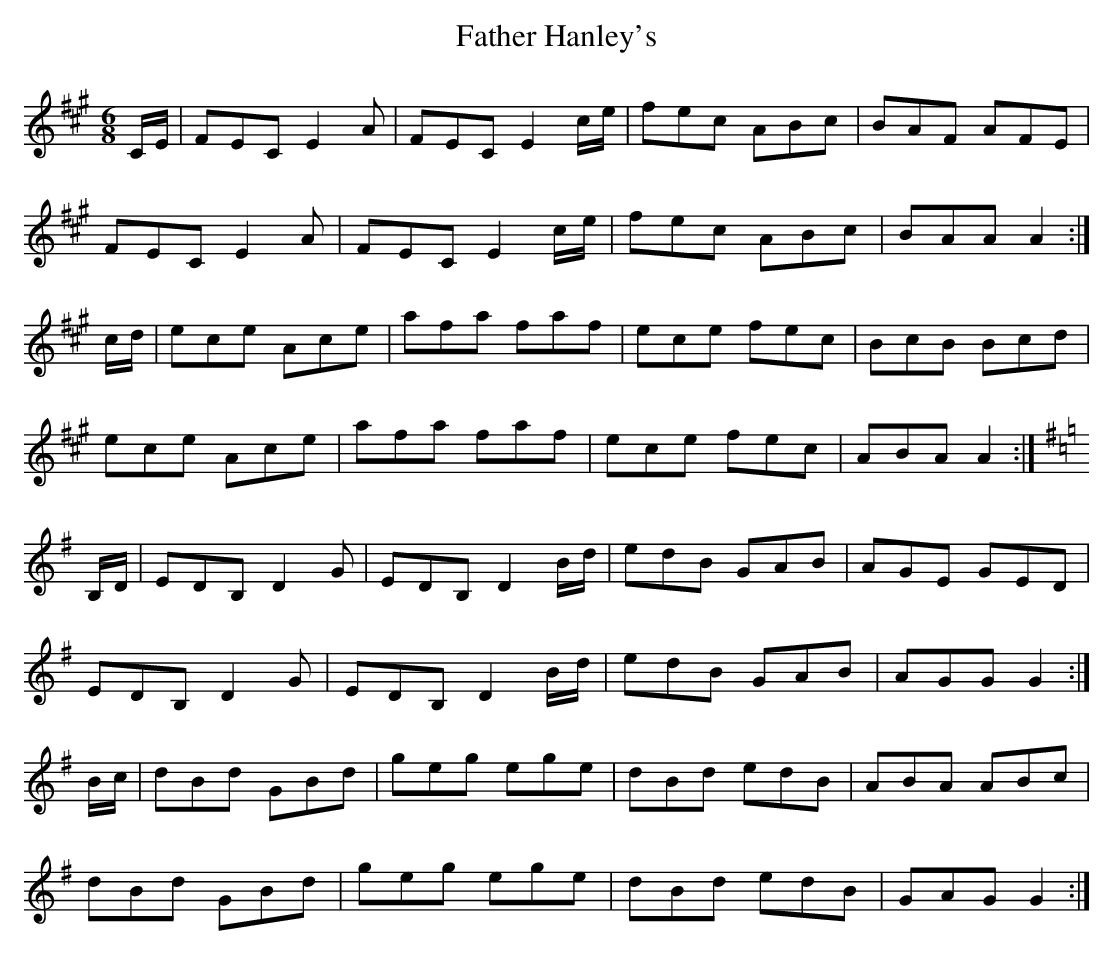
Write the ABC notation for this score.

X:1
T: Father Hanley's
M: 6/8
L: 1/8
K: A
C/E/ | FEC E2 A | FEC E2 c/e/ | fec ABc | BAF AFE |
FEC E2 A | FEC E2 c/e/ | fec ABc | BAA A2 :|
c/d/ | ece Ace | afa faf | ece fec | BcB Bcd |
ece Ace | afa faf | ece fec | ABA A2 :|
W:
K:G %Transposed from A
B,/D/ | EDB, D2 G | EDB, D2 B/d/ | edB GAB | AGE GED |
EDB, D2 G | EDB, D2 B/d/ | edB GAB | AGG G2 :|
B/c/ | dBd GBd | geg ege | dBd edB | ABA ABc |
dBd GBd | geg ege | dBd edB | GAG G2 :|
